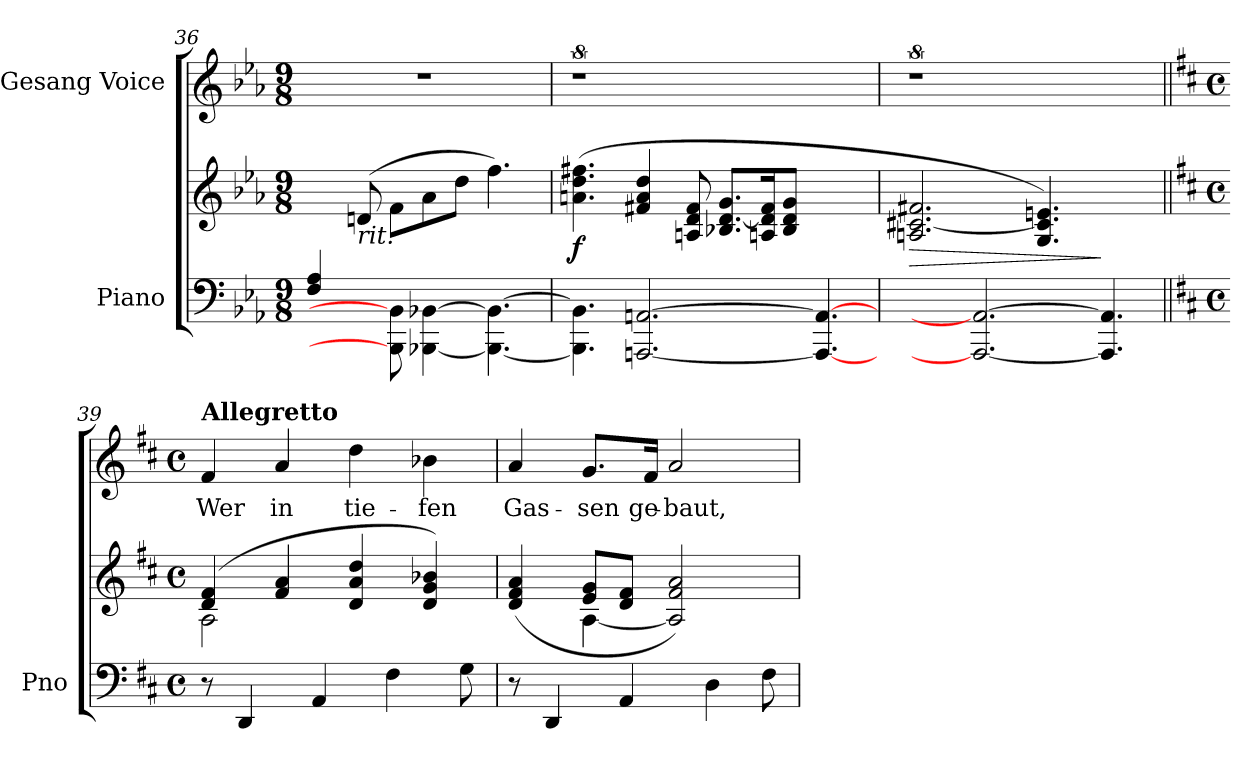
**kern	**kern	**dynam	**kern	**text
*part2	*part2	*part2	*part1	*part1
*staff3	*staff2	*staff2/3	*staff1	*staff1
*I"Piano	*	*	*I"Gesang Voice	*
*I'Pno	*	*	*	*
*clefF4	*clefG2	*	*clefG2	*
*k[b-e-a-]	*k[b-e-a-]	*	*k[b-e-a-]	*
*M9/8	*M9/8	*	*M9/8	*
*MM123	*MM123	*	*MM123	*
=36	=36	=36	=36	=36
*^	*	*	*	*
(>4F/ 4A-/	4.ryy	4ryy	.	8%9r	.
!	!	!LO:TX:b:i:t=rit.	!	!	!
2..ryy	.	(>8dn/)	.	.	.
.	8BBB\] 8BB\]	8f\L	.	.	.
.	[4BBB-X\ [4BB-X\	8a-\	.	.	.
.	.	8dd\J	.	.	.
.	4.BBB-\_ 4.BB-\_	4.ff\)	.	.	.
=37	=37	=37	=37	=37	=37
!	!	!	!LO:DY:b	!	!
*v	*v	*	*	*	*
4.BBB-\] 4.BB-\]	(>4.an\ 4.dd\ 4.ff#X\	f	8%9r	.
[2.AAAn/ [2.AAn/	4f#X/ 4a/ 4dd/	.	.	.
.	8An/ 8d/ 8f#/	.	.	.
.	8.B-X/ [8.d/ 8.g/L	.	.	.
.	16An/ 16d/] 16f#/K	.	.	.
.	8B-/ 8d/ 8g/J	.	.	.
4.AAA/_ 4.AA/_	4.ryy	.	4.ryy	.
=38	=38	=38	=38	=38
!	!	!LO:HP:b	!	!
4.ryy	2.An/ [2.c#X/ 2.f#X/	>	8%9r	.
2.AAA/_ 2.AA/_	.	.	.	.
.	4.G/ 4.c#/] 4.en/)	.	.	.
4.AAA/] 4.AA/]	4.ryy	]	4.ryy	.
!!LO:LB:g=z
=39||	=39||	=39||	=39||	=39||
*k[f#c#]	*k[f#c#]	*	*k[f#c#]	*
*M4/4	*M4/4	*	*M4/4	*
*met(c)	*met(c)	*	*met(c)	*
*	*^	*	*	*
!	!	!	!	!LO:TX:a:B:t=Allegretto	!
!	!	!	!	!	!LO:LY:b
8r	(>4d/ 4f#/	2A\	.	4f#/	Wer
4DD/	.	.	.	.	.
!	!	!	!	!	!LO:LY:b
.	4f#/ 4a/	.	.	4a/	in
4AA/	.	.	.	.	.
!	!	!	!	!	!LO:LY:b
.	4d/ 4a/ 4dd/	2ryy	.	4dd\	tie-
4F#\	.	.	.	.	.
!	!	!	!	!	!LO:LY:b
.	4d/ 4g/ 4b-X/)	.	.	4b-X\	-fen
8G\	.	.	.	.	.
=40	=40	=40	=40	=40	=40
!	!	!	!	!	!LO:LY:b
8r	(>4d/ 4f#/ 4a/	4ryy	.	4a/	Gas-
4DD/	.	.	.	.	.
!	!	!	!	!	!LO:LY:b
.	8e/ 8g/L	[4A\	.	8.g/L	-sen
4AA/	8d/ 8f#/J	.	.	.	.
!	!	!	!	!	!LO:LY:b
.	.	.	.	16f#/Jk	ge-
!	!	!	!	!	!LO:LY:b
.	2A/] 2f#/ 2a/)	2ryy	.	2a/	-baut,
4D\	.	.	.	.	.
8F#\	.	.	.	.	.
*	*v	*v	*	*	*
=	=	=	=	=
*-	*-	*-	*-	*-
